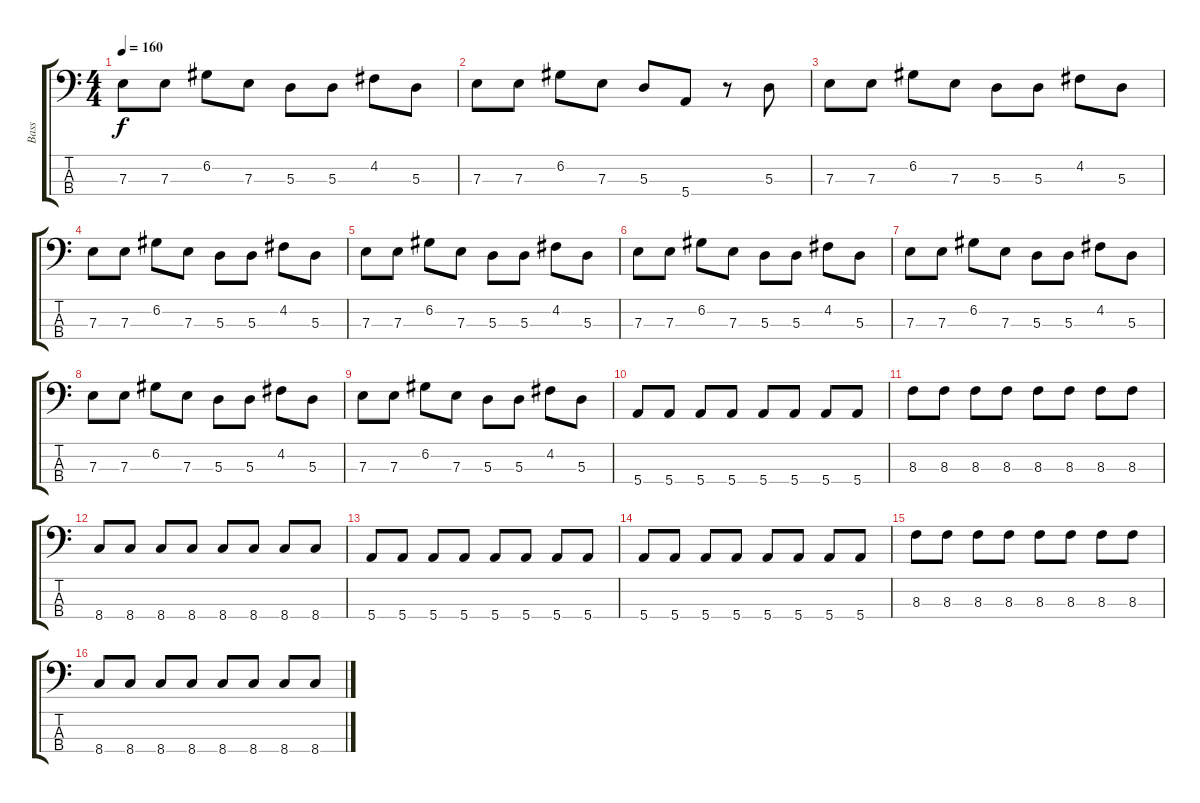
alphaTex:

\track ("Bass" "Bass") {instrument electricbassfinger}
\staff {score tabs}
\tuning (G2 D2 A1 E1) {hide}
\ts (4 4)
\tempo 160
\clef f4
\ks c
7.3.8{dy f} 7.3.8 6.2.8 7.3.8 5.3.8 5.3.8 4.2.8 5.3.8 |
7.3.8 7.3.8 6.2.8 7.3.8 5.3.8 5.4.8 r.8 5.3.8 |
7.3.8 7.3.8 6.2.8 7.3.8 5.3.8 5.3.8 4.2.8 5.3.8 |
7.3.8 7.3.8 6.2.8 7.3.8 5.3.8 5.3.8 4.2.8 5.3.8 |
7.3.8 7.3.8 6.2.8 7.3.8 5.3.8 5.3.8 4.2.8 5.3.8 |
7.3.8 7.3.8 6.2.8 7.3.8 5.3.8 5.3.8 4.2.8 5.3.8 |
7.3.8 7.3.8 6.2.8 7.3.8 5.3.8 5.3.8 4.2.8 5.3.8 |
7.3.8 7.3.8 6.2.8 7.3.8 5.3.8 5.3.8 4.2.8 5.3.8 |
7.3.8 7.3.8 6.2.8 7.3.8 5.3.8 5.3.8 4.2.8 5.3.8 |
5.4.8 5.4.8 5.4.8 5.4.8 5.4.8 5.4.8 5.4.8 5.4.8 |
8.3.8 8.3.8 8.3.8 8.3.8 8.3.8 8.3.8 8.3.8 8.3.8 |
8.4.8 8.4.8 8.4.8 8.4.8 8.4.8 8.4.8 8.4.8 8.4.8 |
5.4.8 5.4.8 5.4.8 5.4.8 5.4.8 5.4.8 5.4.8 5.4.8 |
5.4.8 5.4.8 5.4.8 5.4.8 5.4.8 5.4.8 5.4.8 5.4.8 |
8.3.8 8.3.8 8.3.8 8.3.8 8.3.8 8.3.8 8.3.8 8.3.8 |
8.4.8 8.4.8 8.4.8 8.4.8 8.4.8 8.4.8 8.4.8 8.4.8
